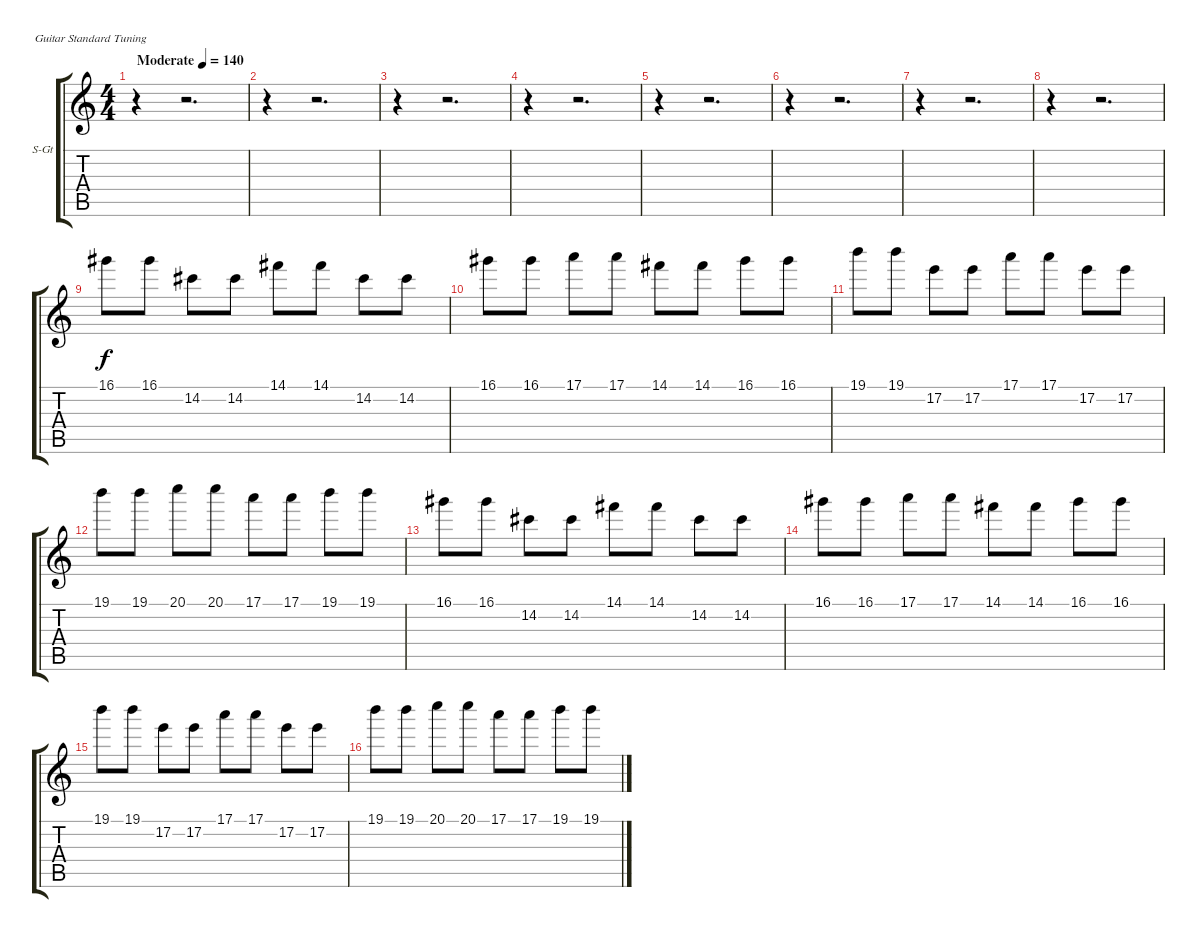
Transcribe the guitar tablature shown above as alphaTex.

\bracketExtendMode groupsimilarinstruments
\firstSystemTrackNameOrientation horizontal
\otherSystemsTrackNameOrientation horizontal
\track ("Melody" "S-Gt") {instrument vibraphone}
\staff {score tabs}
\tuning (E4 B3 G3 D3 A2 E2)
\displaytranspose 12
\ts (4 4)
\beaming (8 2 2 2 2)
\tempo (140 "Moderate")
\clef g2
\ks c
r.4{dy f instrument vibraphone} r.2{d} |
r.4 r.2{d} |
r.4 r.2{d} |
r.4 r.2{d} |
r.4 r.2{d} |
r.4 r.2{d} |
r.4 r.2{d} |
r.4 r.2{d} |
16.1.8 16.1.8 14.2.8 14.2.8 14.1.8 14.1.8 14.2.8 14.2.8 |
16.1.8 16.1.8 17.1.8 17.1.8 14.1.8 14.1.8 16.1.8 16.1.8 |
19.1.8 19.1.8 17.2.8 17.2.8 17.1.8 17.1.8 17.2.8 17.2.8 |
19.1.8 19.1.8 20.1.8 20.1.8 17.1.8 17.1.8 19.1.8 19.1.8 |
16.1.8 16.1.8 14.2.8 14.2.8 14.1.8 14.1.8 14.2.8 14.2.8 |
16.1.8 16.1.8 17.1.8 17.1.8 14.1.8 14.1.8 16.1.8 16.1.8 |
19.1.8 19.1.8 17.2.8 17.2.8 17.1.8 17.1.8 17.2.8 17.2.8 |
19.1.8 19.1.8 20.1.8 20.1.8 17.1.8 17.1.8 19.1.8 19.1.8
